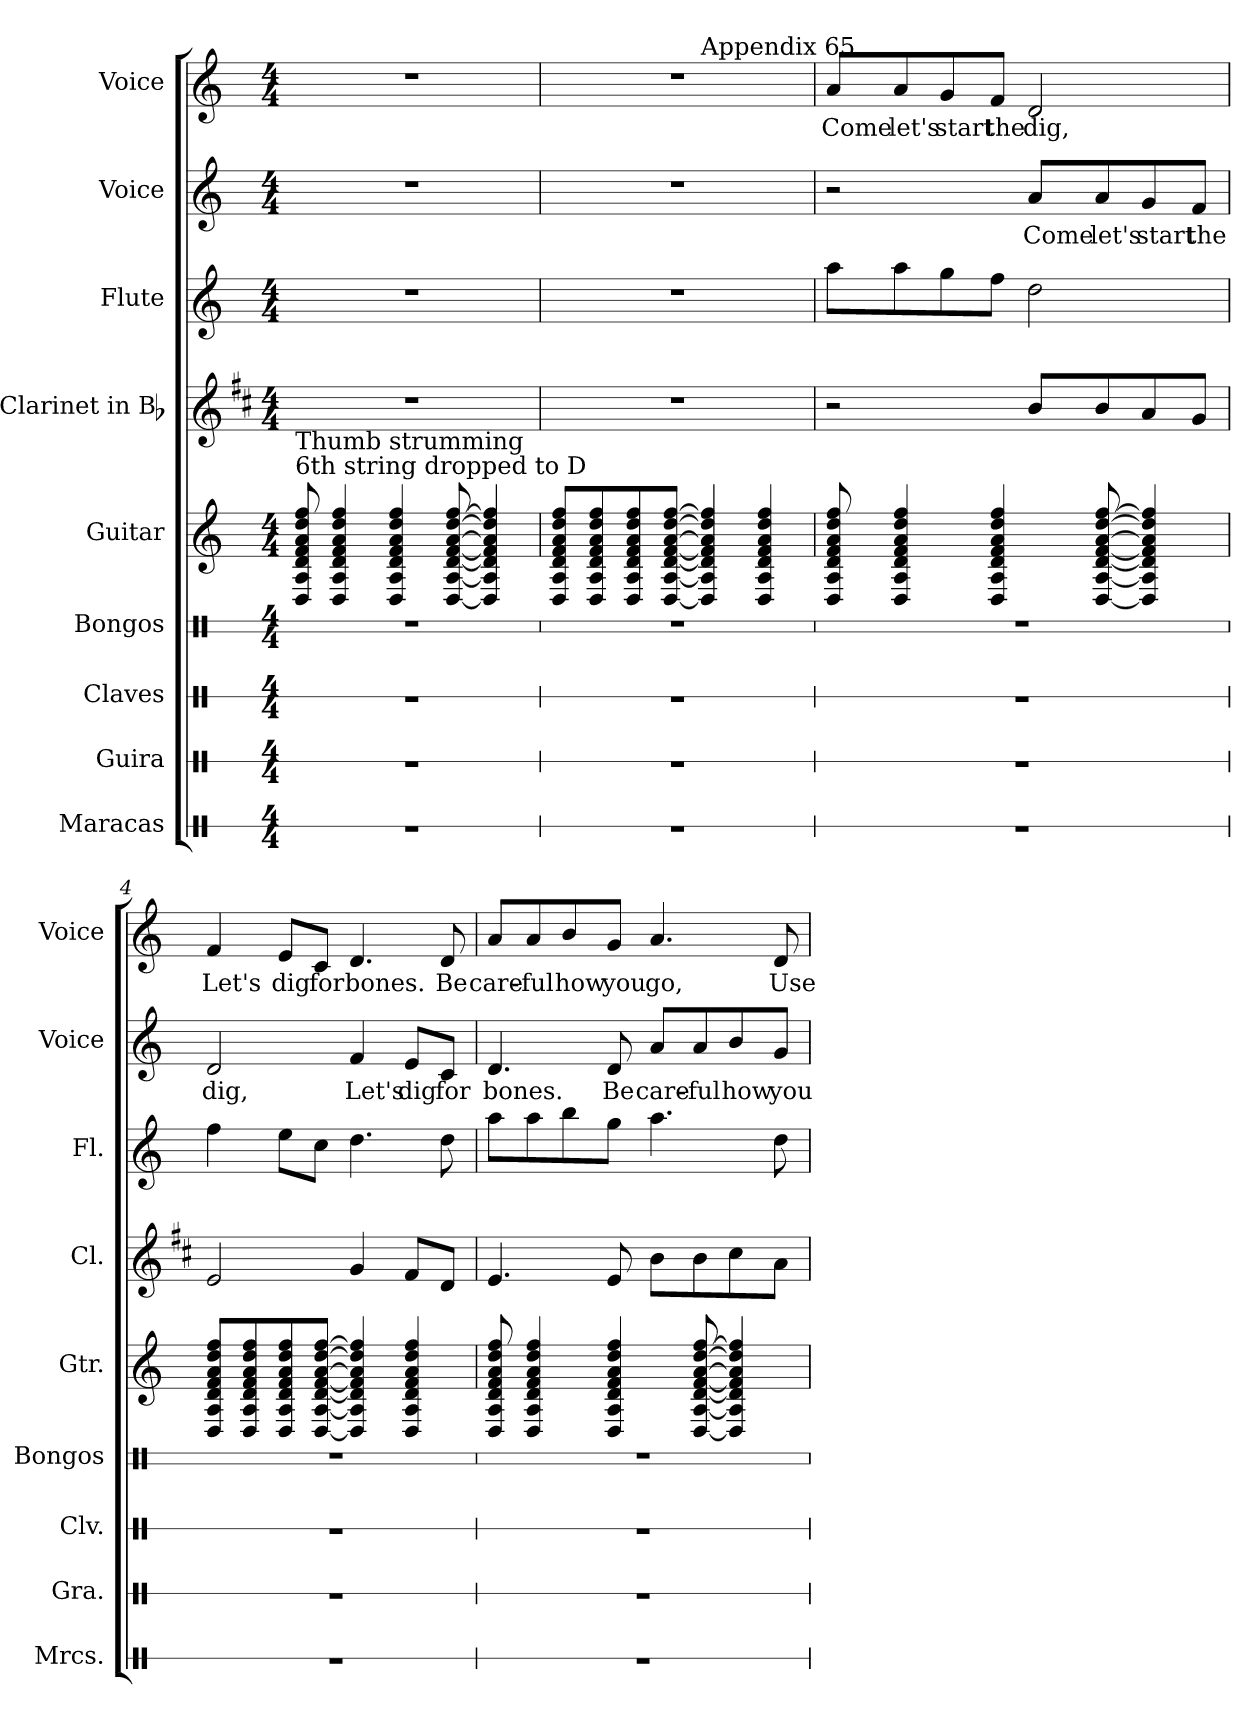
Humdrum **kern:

**kern	**kern	**kern	**kern	**kern	**kern	**kern	**kern	**text	**kern	**text
*part9	*part8	*part7	*part6	*part5	*part4	*part3	*part2	*part2	*part1	*part1
*staff9	*staff8	*staff7	*staff6	*staff5	*staff4	*staff3	*staff2	*staff2	*staff1	*staff1
*I"Maracas	*I"Guira	*I"Claves	*I"Bongos	*I"Guitar	*I"Clarinet in Bb	*I"Flute	*I"Voice	*	*I"Voice	*
*I'Mrcs.	*I'Gra.	*I'Clv.	*I'Bongos	*I'Gtr.	*I'Cl.	*I'Fl.	*I'Voice	*	*I'Voice	*
!!LO:PB:g=z
*stria1	*stria1	*stria1	*stria2	*	*	*	*	*	*	*
*clefX	*clefX	*clefX	*clefX	*clefG2	*clefG2	*clefG2	*clefG2	*	*clefG2	*
*	*	*	*	*ITrd7c12	*ITrd1c2	*	*	*	*	*
*k[]	*k[]	*k[]	*k[]	*k[]	*k[]	*k[]	*k[]	*	*k[]	*
*C:	*C:	*C:	*C:	*C:	*C:	*C:	*C:	*	*C:	*
*M4/4	*M4/4	*M4/4	*M4/4	*M4/4	*M4/4	*M4/4	*M4/4	*	*M4/4	*
*MM92	*MM92	*MM92	*MM92	*MM92	*MM92	*MM92	*MM92	*	*MM92	*
=1	=1	=1	=1	=1	=1	=1	=1	=1	=1	=1
!	!	!	!	!LO:TX:a:t=6th string dropped to D	!	!	!	!	!	!
!	!	!	!	!LO:TX:t=Thumb strumming	!	!	!	!	!	!
1r	1r	1r	1r	8DDi/ 8AAi 8Di 8Fi 8Ai 8di 8fi	1r	1r	1r	.	1r	.
.	.	.	.	4DDi/ 4AAi 4Di 4Fi 4Ai 4di 4fi	.	.	.	.	.	.
.	.	.	.	4DDi/ 4AAi 4Di 4Fi 4Ai 4di 4fi	.	.	.	.	.	.
.	.	.	.	[8DDi/ [8AAi [8Di [8Fi [8Ai [8di [8fi	.	.	.	.	.	.
.	.	.	.	4DDi/] 4AAi] 4Di] 4Fi] 4Ai] 4di] 4fi]	.	.	.	.	.	.
=2	=2	=2	=2	=2	=2	=2	=2	=2	=2	=2
*	*	*	*	*	*	*	*	*	*^	*
1r	1r	1r	1r	8DDi/ 8AAi 8Di 8Fi 8Ai 8di 8fiL	1r	1r	1r	.	1r	2ryy	.
.	.	.	.	8DDi/ 8AAi 8Di 8Fi 8Ai 8di 8fi	.	.	.	.	.	.	.
.	.	.	.	8DDi/ 8AAi 8Di 8Fi 8Ai 8di 8fi	.	.	.	.	.	.	.
.	.	.	.	[8DDi/ [8AAi [8Di [8Fi [8Ai [8di [8fiJ	.	.	.	.	.	.	.
!	!	!	!	!	!	!	!	!	!	!LO:TX:a:t=Appendix 65	!
.	.	.	.	4DDi/] 4AAi] 4Di] 4Fi] 4Ai] 4di] 4fi]	.	.	.	.	.	2ryy	.
.	.	.	.	4DDi/ 4AAi 4Di 4Fi 4Ai 4di 4fi	.	.	.	.	.	.	.
*	*	*	*	*	*	*	*	*	*v	*v	*
=3	=3	=3	=3	=3	=3	=3	=3	=3	=3	=3
*	*	*	*	*	*	*	*	*	*^	*
!	!	!	!	!	!	!	!	!	!	!	!LO:LY:b:color=#000000
*	*	*	*	*	*	*	*	*	*v	*v	*
1r	1r	1r	1r	8DDi/ 8AAi 8Di 8Fi 8Ai 8di 8fi	2r	8aai\L	2r	.	8ai/L	Come
!	!	!	!	!	!	!	!	!	!	!LO:LY:b:color=#000000
.	.	.	.	4DDi/ 4AAi 4Di 4Fi 4Ai 4di 4fi	.	8aai\	.	.	8ai/	let's
!	!	!	!	!	!	!	!	!	!	!LO:LY:b:color=#000000
.	.	.	.	.	.	8ggi\	.	.	8gi/	start
!	!	!	!	!	!	!	!	!	!	!LO:LY:b:color=#000000
.	.	.	.	4DDi/ 4AAi 4Di 4Fi 4Ai 4di 4fi	.	8ffi\J	.	.	8fi/J	the
!	!	!	!	!	!	!	!	!LO:LY:b:color=#000000	!	!
!	!	!	!	!	!	!	!	!	!	!LO:LY:b:color=#000000
.	.	.	.	.	8ai/L	2ddi\	8ai/L	Come	2di/	dig,
!	!	!	!	!	!	!	!	!LO:LY:b:color=#000000	!	!
.	.	.	.	[8DDi/ [8AAi [8Di [8Fi [8Ai [8di [8fi	8ai/	.	8ai/	let's	.	.
!	!	!	!	!	!	!	!	!LO:LY:b:color=#000000	!	!
.	.	.	.	4DDi/] 4AAi] 4Di] 4Fi] 4Ai] 4di] 4fi]	8gi/	.	8gi/	start	.	.
!	!	!	!	!	!	!	!	!LO:LY:b:color=#000000	!	!
.	.	.	.	.	8fi/J	.	8fi/J	the	.	.
=4	=4	=4	=4	=4	=4	=4	=4	=4	=4	=4
!	!	!	!	!	!	!	!	!LO:LY:b:color=#000000	!	!
!	!	!	!	!	!	!	!	!	!	!LO:LY:b:color=#000000
1r	1r	1r	1r	8DDi/ 8AAi 8Di 8Fi 8Ai 8di 8fiL	2di/	4ffi\	2di/	dig,	4fi/	Let's
.	.	.	.	8DDi/ 8AAi 8Di 8Fi 8Ai 8di 8fi	.	.	.	.	.	.
!	!	!	!	!	!	!	!	!	!	!LO:LY:b:color=#000000
.	.	.	.	8DDi/ 8AAi 8Di 8Fi 8Ai 8di 8fi	.	8eei\L	.	.	8ei/L	dig
!	!	!	!	!	!	!	!	!	!	!LO:LY:b:color=#000000
.	.	.	.	[8DDi/ [8AAi [8Di [8Fi [8Ai [8di [8fiJ	.	8cci\J	.	.	8ci/J	for
!	!	!	!	!	!	!	!	!LO:LY:b:color=#000000	!	!
!	!	!	!	!	!	!	!	!	!	!LO:LY:b:color=#000000
.	.	.	.	4DDi/] 4AAi] 4Di] 4Fi] 4Ai] 4di] 4fi]	4fi/	4.ddi\	4fi/	Let's	4.di/	bones.
!	!	!	!	!	!	!	!	!LO:LY:b:color=#000000	!	!
.	.	.	.	4DDi/ 4AAi 4Di 4Fi 4Ai 4di 4fi	8ei/L	.	8ei/L	dig	.	.
!	!	!	!	!	!	!	!	!LO:LY:b:color=#000000	!	!
!	!	!	!	!	!	!	!	!	!	!LO:LY:b:color=#000000
.	.	.	.	.	8ci/J	8ddi\	8ci/J	for	8di/	Be
!!LO:LB:g=z
=5	=5	=5	=5	=5	=5	=5	=5	=5	=5	=5
!	!	!	!	!	!	!	!	!LO:LY:b:color=#000000	!	!
!	!	!	!	!	!	!	!	!	!	!LO:LY:b:color=#000000
1r	1r	1r	1r	8DDi/ 8AAi 8Di 8Fi 8Ai 8di 8fi	4.di/	8aai\L	4.di/	bones.	8ai/L	care-
!	!	!	!	!	!	!	!	!	!	!LO:LY:b:color=#000000
.	.	.	.	4DDi/ 4AAi 4Di 4Fi 4Ai 4di 4fi	.	8aai\	.	.	8ai/	-ful
!	!	!	!	!	!	!	!	!	!	!LO:LY:b:color=#000000
.	.	.	.	.	.	8bbi\	.	.	8bi/	how
!	!	!	!	!	!	!	!	!LO:LY:b:color=#000000	!	!
!	!	!	!	!	!	!	!	!	!	!LO:LY:b:color=#000000
.	.	.	.	4DDi/ 4AAi 4Di 4Fi 4Ai 4di 4fi	8di/	8ggi\J	8di/	Be	8gi/J	you
!	!	!	!	!	!	!	!	!LO:LY:b:color=#000000	!	!
!	!	!	!	!	!	!	!	!	!	!LO:LY:b:color=#000000
.	.	.	.	.	8ai\L	4.aai\	8ai/L	care-	4.ai/	go,
!	!	!	!	!	!	!	!	!LO:LY:b:color=#000000	!	!
.	.	.	.	[8DDi/ [8AAi [8Di [8Fi [8Ai [8di [8fi	8ai\	.	8ai/	-ful	.	.
!	!	!	!	!	!	!	!	!LO:LY:b:color=#000000	!	!
.	.	.	.	4DDi/] 4AAi] 4Di] 4Fi] 4Ai] 4di] 4fi]	8bi\	.	8bi/	how	.	.
!	!	!	!	!	!	!	!	!LO:LY:b:color=#000000	!	!
!	!	!	!	!	!	!	!	!	!	!LO:LY:b:color=#000000
.	.	.	.	.	8gi\J	8ddi\	8gi/J	you	8di/	Use
=	=	=	=	=	=	=	=	=	=	=
*-	*-	*-	*-	*-	*-	*-	*-	*-	*-	*-
